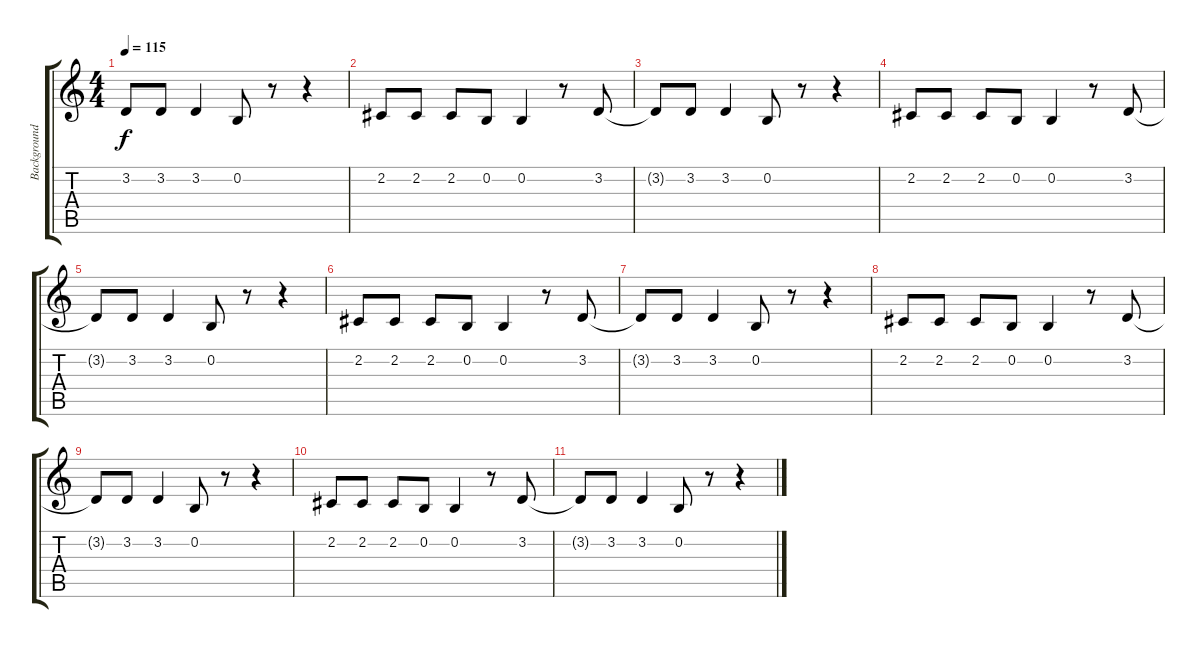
\track ("Background-Vocals" "Background") {instrument choiraahs}
\staff {score tabs}
\tuning (E4 B3 G3 D3 A2 E2) {hide}
\ts (4 4)
\tempo 115
\clef g2
\ks c
3.2{t}.8{dy f} 3.2.8 3.2.4 0.2.8 r.8 r.4 |
2.2.8 2.2.8 2.2.8 0.2.8 0.2.4 r.8 3.2.8 |
3.2{t}.8 3.2.8 3.2.4 0.2.8 r.8 r.4 |
2.2.8 2.2.8 2.2.8 0.2.8 0.2.4 r.8 3.2.8 |
3.2{t}.8{volume 8} 3.2.8 3.2.4 0.2.8 r.8 r.4 |
2.2.8 2.2.8 2.2.8 0.2.8 0.2.4 r.8 3.2.8 |
3.2{t}.8{volume 6} 3.2.8 3.2.4 0.2.8 r.8 r.4 |
2.2.8{volume 5} 2.2.8 2.2.8 0.2.8 0.2.4 r.8 3.2.8 |
3.2{t}.8{volume 4} 3.2.8 3.2.4 0.2.8 r.8 r.4 |
2.2.8{volume 3} 2.2.8 2.2.8 0.2.8 0.2.4 r.8 3.2.8 |
3.2{t}.8{volume 2} 3.2.8 3.2.4 0.2.8 r.8 r.4
